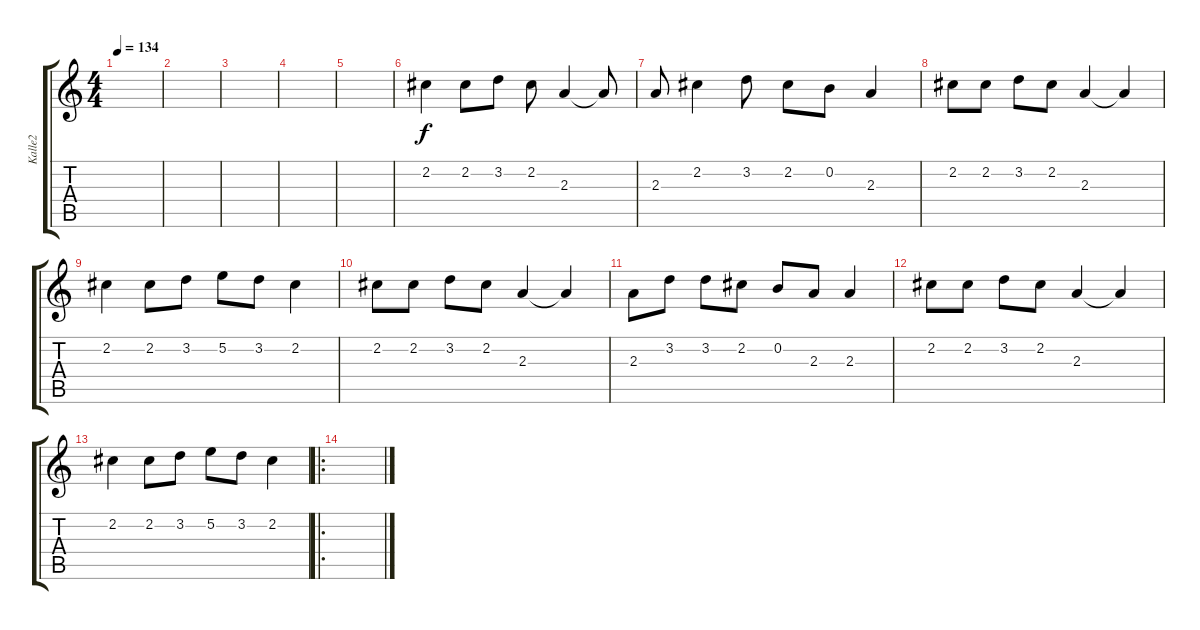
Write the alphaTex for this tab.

\track ("Kalle2" "Kalle2") {instrument overdrivenguitar}
\staff {score tabs}
\tuning (E4 B3 G3 D3 A2 E2) {hide}
\ts (4 4)
\tempo 134
\clef g2
\ks c
|
|
|
|
|
2.2.4 2.2.8 3.2.8 2.2.8 2.3.4 2.3{t}.8 |
2.3.8 2.2.4 3.2.8 2.2.8 0.2.8 2.3.4 |
2.2.8 2.2.8 3.2.8 2.2.8 2.3.4 2.3{t}.4 |
2.2.4 2.2.8 3.2.8 5.2.8 3.2.8 2.2.4 |
2.2.8 2.2.8 3.2.8 2.2.8 2.3.4 2.3{t}.4 |
2.3.8 3.2.8 3.2.8 2.2.8 0.2.8 2.3.8 2.3.4 |
2.2.8 2.2.8 3.2.8 2.2.8 2.3.4 2.3{t}.4 |
2.2.4 2.2.8 3.2.8 5.2.8 3.2.8 2.2.4 |
\ro
